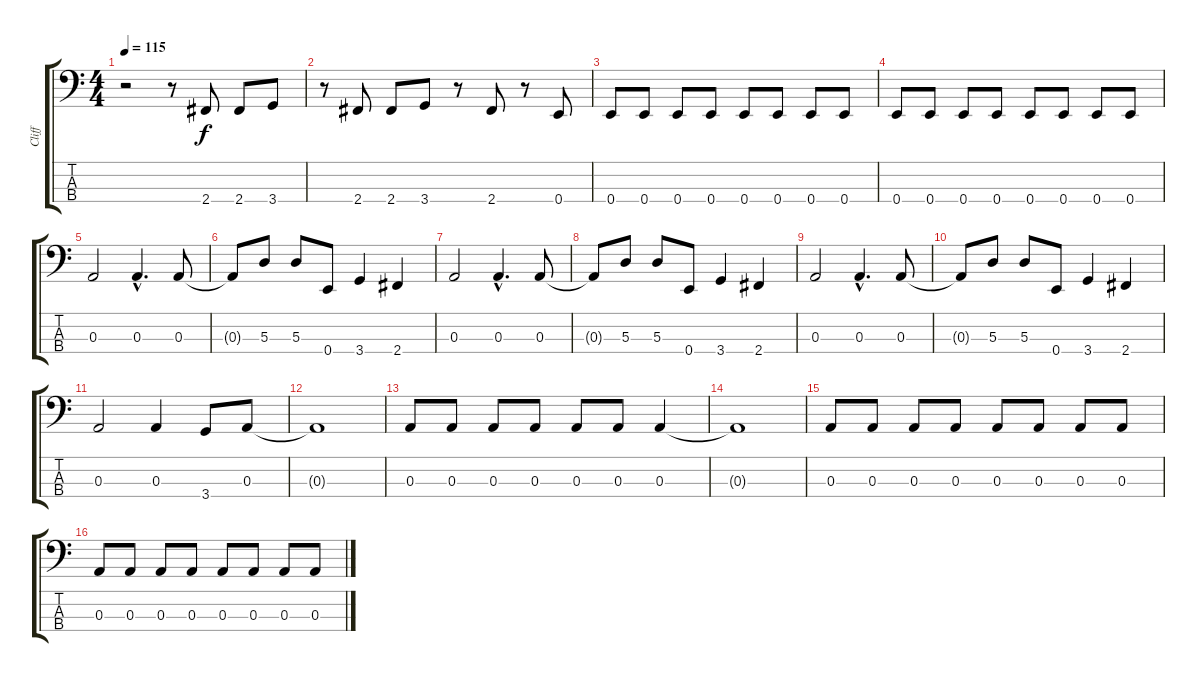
\track ("Cliff" "Cliff") {instrument electricbasspick}
\staff {score tabs}
\tuning (G2 D2 A1 E1) {hide}
\ts (4 4)
\tempo 115
\clef f4
\ks c
r.2{dy f} r.8 2.4.8 2.4.8 3.4.8 |
r.8 2.4.8 2.4.8 3.4.8 r.8 2.4.8 r.8 0.4.8 |
0.4.8 0.4.8 0.4.8 0.4.8 0.4.8 0.4.8 0.4.8 0.4.8 |
0.4.8 0.4.8 0.4.8 0.4.8 0.4.8 0.4.8 0.4.8 0.4.8 |
0.3.2 0.3{hac}.4{d} 0.3.8 |
0.3{t}.8 5.3.8 5.3.8 0.4.8 3.4.4 2.4.4 |
0.3.2 0.3{hac}.4{d} 0.3.8 |
0.3{t}.8 5.3.8 5.3.8 0.4.8 3.4.4 2.4.4 |
0.3.2 0.3{hac}.4{d} 0.3.8 |
0.3{t}.8 5.3.8 5.3.8 0.4.8 3.4.4 2.4.4 |
0.3.2 0.3.4 3.4.8 0.3.8{volume 11} |
0.3{t}.1 |
0.3.8 0.3.8 0.3.8 0.3.8 0.3.8 0.3.8 0.3.4 |
0.3{t}.1 |
0.3.8 0.3.8 0.3.8 0.3.8 0.3.8 0.3.8 0.3.8 0.3.8 |
0.3.8 0.3.8 0.3.8 0.3.8 0.3.8 0.3.8 0.3.8 0.3.8
